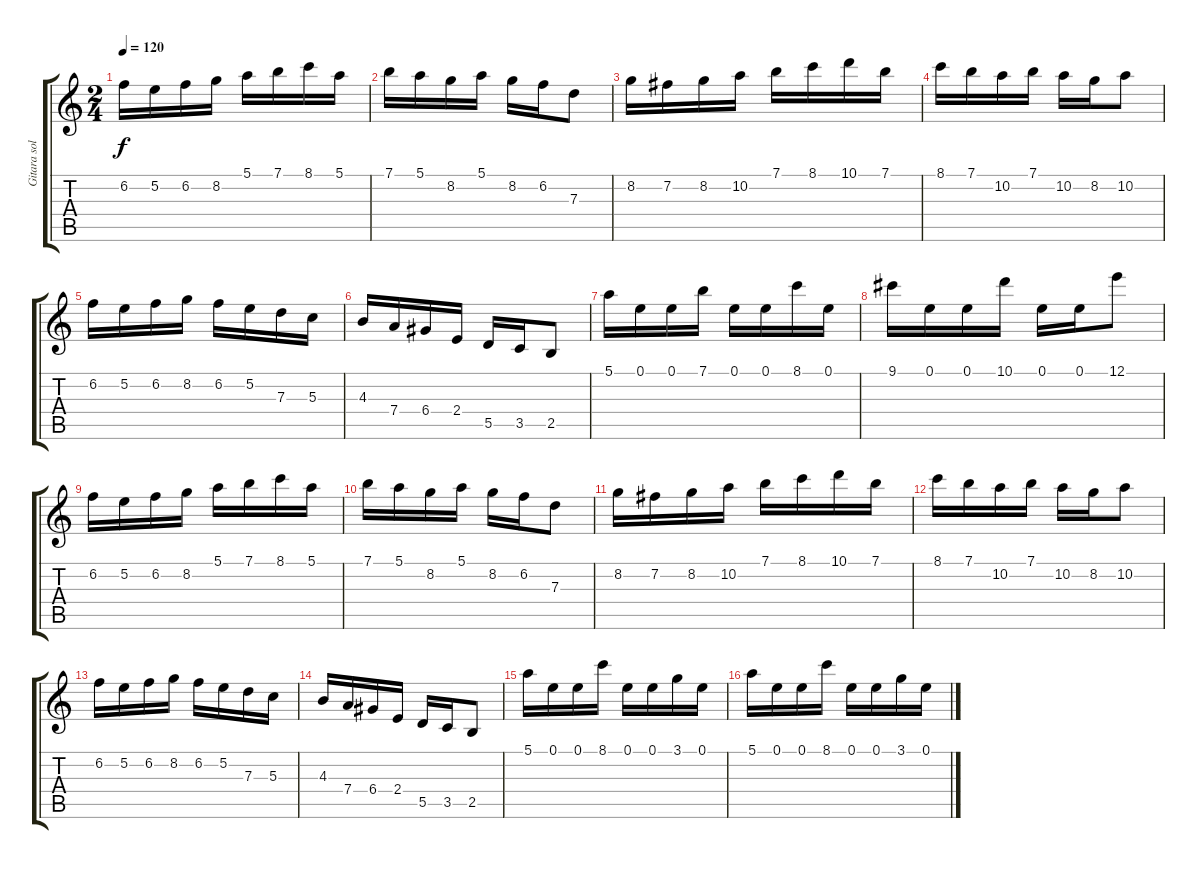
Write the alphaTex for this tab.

\track ("Gitara solo" "Gitara sol") {instrument acousticguitarsteel bank 1}
\staff {score tabs}
\tuning (E4 B3 G3 D3 A2 E2) {hide}
\ts (2 4)
\tempo 120
\clef g2
\ks aminor
6.2.16{dy f} 5.2.16 6.2.16 8.2.16 5.1.16 7.1.16 8.1.16 5.1.16 |
7.1.16 5.1.16 8.2.16 5.1.16 8.2.16 6.2.16 7.3.8 |
8.2.16 7.2.16 8.2.16 10.2.16 7.1.16 8.1.16 10.1.16 7.1.16 |
8.1.16 7.1.16 10.2.16 7.1.16 10.2.16 8.2.16 10.2.8 |
6.2.16 5.2.16 6.2.16 8.2.16 6.2.16 5.2.16 7.3.16 5.3.16 |
4.3.16 7.4.16 6.4.16 2.4.16 5.5.16 3.5.16 2.5.8 |
5.1.16 0.1.16 0.1.16 7.1.16 0.1.16 0.1.16 8.1.16 0.1.16 |
9.1.16 0.1.16 0.1.16 10.1.16 0.1.16 0.1.16 12.1.8 |
6.2.16 5.2.16 6.2.16 8.2.16 5.1.16 7.1.16 8.1.16 5.1.16 |
7.1.16 5.1.16 8.2.16 5.1.16 8.2.16 6.2.16 7.3.8 |
8.2.16 7.2.16 8.2.16 10.2.16 7.1.16 8.1.16 10.1.16 7.1.16 |
8.1.16 7.1.16 10.2.16 7.1.16 10.2.16 8.2.16 10.2.8 |
6.2.16 5.2.16 6.2.16 8.2.16 6.2.16 5.2.16 7.3.16 5.3.16 |
4.3.16 7.4.16 6.4.16 2.4.16 5.5.16 3.5.16 2.5.8 |
5.1.16 0.1.16 0.1.16 8.1.16 0.1.16 0.1.16 3.1.16 0.1.16 |
5.1.16 0.1.16 0.1.16 8.1.16 0.1.16 0.1.16 3.1.16 0.1.16
